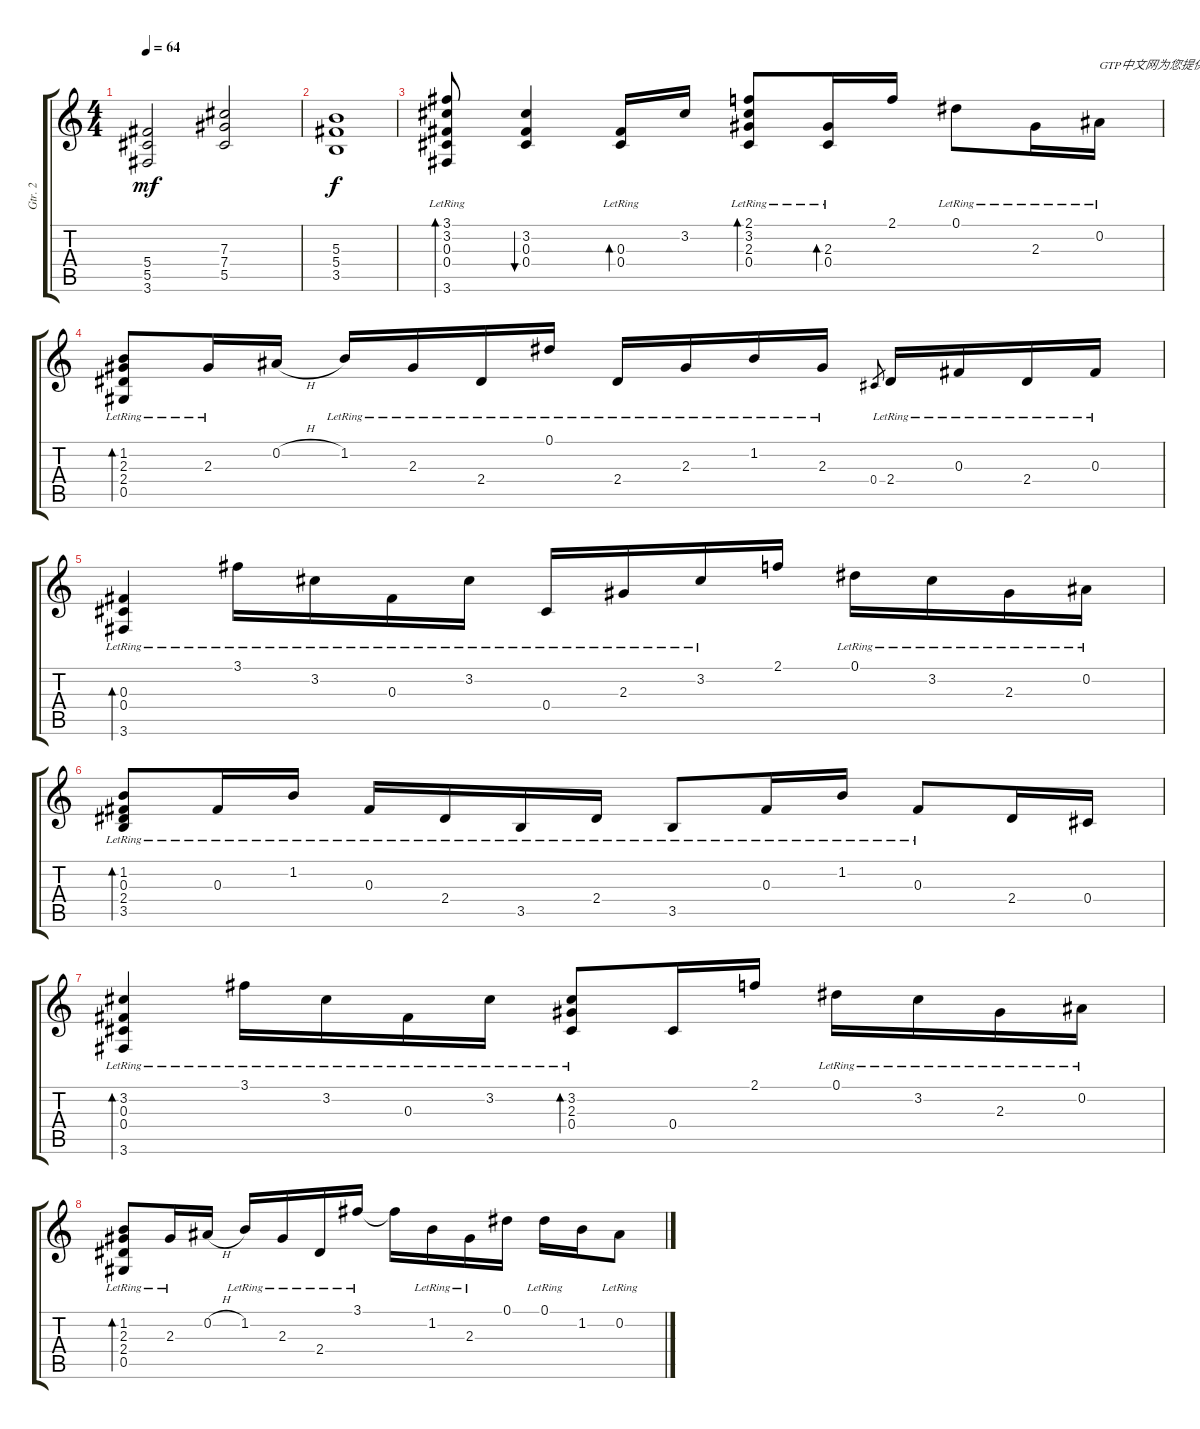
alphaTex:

\track ("Gtr. 2" "Gtr. 2") {instrument distortionguitar}
\staff {score tabs}
\tuning (Eb4 Bb3 Gb3 Db3 Ab2 Eb2) {hide}
\ts (4 4)
\tempo 64
\clef g2
\ks c
(5.4 5.5 3.6).2{dy mf} (7.3 7.4 5.5).2 |
(5.3 5.4 3.5).1{dy f volume 4} |
(3.1{lr} 3.2 0.3 0.4 3.6{lr}).8{bd 30 volume 8 instrument electricguitarjazz} (3.2 0.3 0.4).4{bu 30} (0.3{lr} 0.4{lr}).16{bd 30} 3.2.16 (2.1{lr} 3.2{lr} 2.3 0.4).8{bd 30} (2.3{lr} 0.4{lr}).16{bd 30} 2.1.16 0.1{lr}.8 2.3{lr}.16 0.2{lr}.16{txt "GTP中文网为您提供优秀的谱子"} |
(1.2{lr} 2.3 2.4{lr} 0.5{lr}).8{bd 30} 2.3{lr}.16 0.2{h}.16 1.2{lr}.16 2.3{lr}.16 2.4{lr}.16 0.1{lr}.16 2.4{lr}.16 2.3{lr}.16 1.2{lr}.16 2.3{lr}.16 0.4.8{gr} 2.4{lr}.16 0.3{lr}.16 2.4{lr}.16 0.3{lr}.16 |
(0.3{lr} 0.4{lr} 3.6{lr}).4{bd 30} 3.1{lr}.16 3.2{lr}.16 0.3{lr}.16 3.2{lr}.16 0.4{lr}.16 2.3{lr}.16 3.2{lr}.16 2.1.16 0.1{lr}.16 3.2{lr}.16 2.3{lr}.16 0.2{lr}.16 |
(1.2{lr} 0.3 2.4{lr} 3.5{lr}).8{bd 30} 0.3{lr}.16 1.2{lr}.16 0.3{lr}.16 2.4{lr}.16 3.5{lr}.16 2.4{lr}.16 3.5{lr}.8 0.3{lr}.16 1.2{lr}.16 0.3{lr}.8 2.4.16 0.4.16 |
(3.2 0.3{lr} 0.4{lr} 3.6{lr}).4{bd 30} 3.1{lr}.16 3.2{lr}.16 0.3{lr}.16 3.2{lr}.16 (3.2{lr} 2.3{lr} 0.4{lr}).8{bd 30} 0.4.16 2.1.16 0.1{lr}.16 3.2{lr}.16 2.3{lr}.16 0.2{lr}.16 |
(1.2{lr} 2.3 2.4{lr} 0.5{lr}).8{bd 30} 2.3{lr}.16 0.2{h}.16 1.2{lr}.16 2.3{lr}.16 2.4{lr}.16 3.1{lr}.16 3.1{t}.16 1.2{lr}.16 2.3{lr}.16 0.1.16 0.1{lr}.16 1.2.16 0.2{lr}.8
